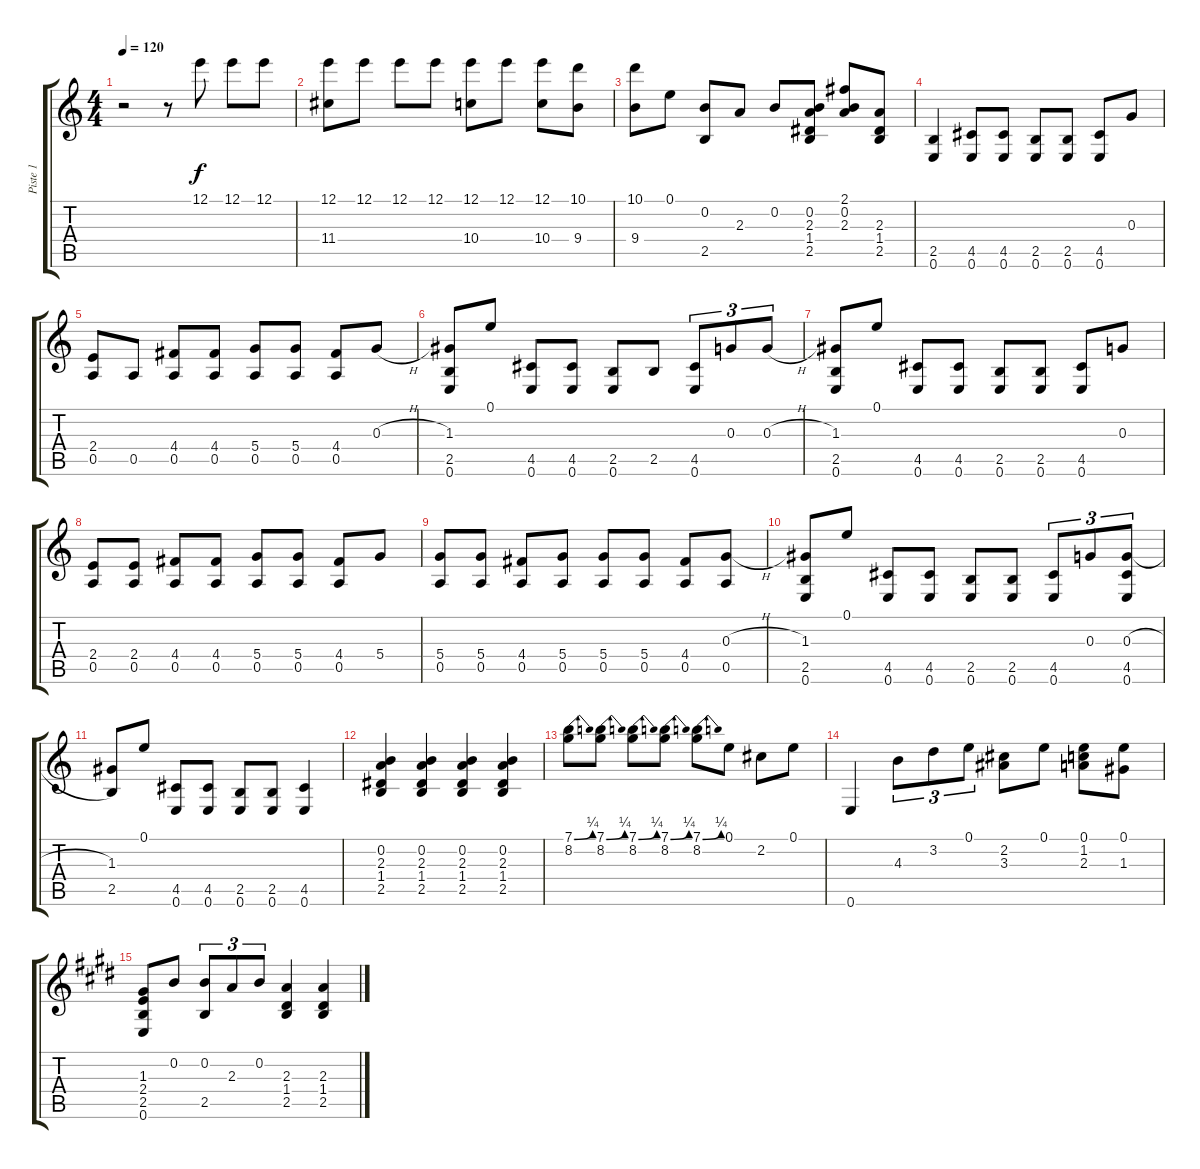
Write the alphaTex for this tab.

\track ("Piste 1" "Piste 1") {instrument acousticguitarnylon}
\staff {score tabs}
\tuning (E4 B3 G3 D3 A2 E2) {hide}
\ts (4 4)
\tempo 120
\clef g2
\ks c
r.2{dy f instrument acousticguitarnylon} r.8 12.1.8 12.1.8 12.1.8 |
(12.1 11.4).8 12.1.8 12.1.8 12.1.8 (12.1 10.4).8 12.1.8 (12.1 10.4).8 (10.1 9.4).8 |
(10.1 9.4).8 0.1.8 (0.2 2.5).8 2.3.8 0.2.8 (0.2 2.3 1.4 2.5).8 (2.1 0.2 2.3).8 (2.3 1.4 2.5).8 |
(2.5 0.6).4 (4.5 0.6).8 (4.5 0.6).8 (2.5 0.6).8 (2.5 0.6).8 (4.5 0.6).8 0.3.8 |
(2.4 0.5).8 0.5.8 (4.4 0.5).8 (4.4 0.5).8 (5.4 0.5).8 (5.4 0.5).8 (4.4 0.5).8 0.3{h}.8 |
(1.3 2.5 0.6).8 0.1.8 (4.5 0.6).8 (4.5 0.6).8 (2.5 0.6).8 2.5.8 (4.5 0.6).8{tu (3 2)} 0.3.8{tu (3 2)} 0.3{h}.8{tu (3 2)} |
(1.3 2.5 0.6).8 0.1.8 (4.5 0.6).8 (4.5 0.6).8 (2.5 0.6).8 (2.5 0.6).8 (4.5 0.6).8 0.3.8 |
(2.4 0.5).8 (2.4 0.5).8 (4.4 0.5).8 (4.4 0.5).8 (5.4 0.5).8 (5.4 0.5).8 (4.4 0.5).8 5.4.8 |
(5.4 0.5).8 (5.4 0.5).8 (4.4 0.5).8 (5.4 0.5).8 (5.4 0.5).8 (5.4 0.5).8 (4.4 0.5).8 (0.3{h} 0.5).8 |
(1.3 2.5 0.6).8 0.1.8 (4.5 0.6).8 (4.5 0.6).8 (2.5 0.6).8 (2.5 0.6).8 (4.5 0.6).8{tu (3 2)} 0.3.8{tu (3 2)} (0.3{h} 4.5 0.6).8{tu (3 2)} |
(1.3 2.5).8 0.1.8 (4.5 0.6).8 (4.5 0.6).8 (2.5 0.6).8 (2.5 0.6).8 (4.5 0.6).4 |
(0.2 2.3 1.4 2.5).4 (0.2 2.3 1.4 2.5).4 (0.2 2.3 1.4 2.5).4 (0.2 2.3 1.4 2.5).4 |
(7.1{be (bend 0 0 60 1)} 8.2).8 (7.1{be (bend 0 0 60 1)} 8.2).8 (7.1{be (bend 0 0 60 1)} 8.2).8 (7.1{be (bend 0 0 60 1)} 8.2).8 (7.1{be (bend 0 0 60 1)} 8.2).8 0.1.8 2.2.8 0.1.8 |
0.6.4 4.3.8{tu (3 2)} 3.2.8{tu (3 2)} 0.1.8{tu (3 2)} (2.2 3.3).8 0.1.8 (0.1 1.2 2.3).8 (0.1 1.3).8 |
\ks e
(1.3 2.4 2.5 0.6).8 0.2.8 (0.2 2.5).8{tu (3 2)} 2.3.8{tu (3 2)} 0.2.8{tu (3 2)} (2.3 1.4 2.5).4 (2.3 1.4 2.5).4
